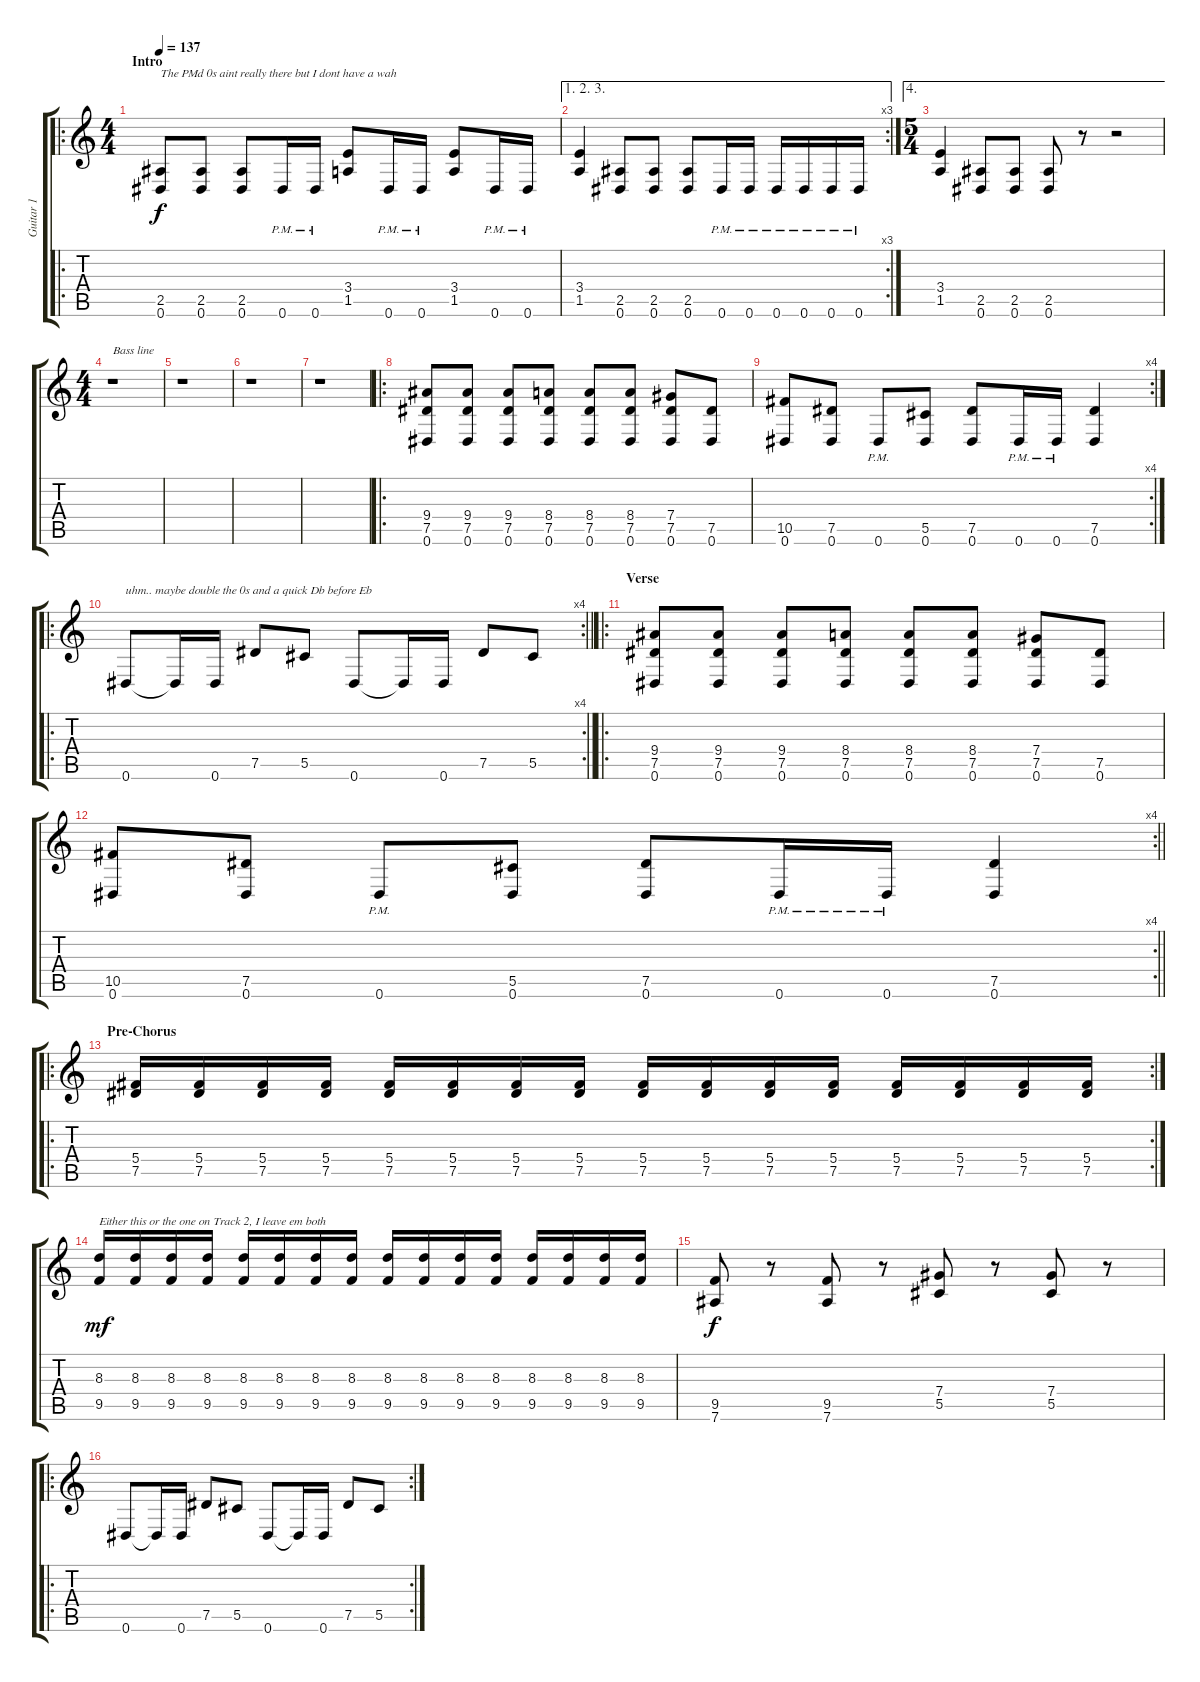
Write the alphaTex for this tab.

\track ("Guitar 1" "Guitar 1") {instrument distortionguitar}
\staff {score tabs}
\tuning (Eb4 Bb3 Gb3 Db3 Ab2 Eb2) {hide}
\ro
\ts (4 4)
\section ("" "Intro")
\tempo 137
\clef g2
\ks c
(2.5 0.6).8{txt "The PMd 0s aint really there but I dont have a wah" dy f instrument distortionguitar} (2.5 0.6).8 (2.5 0.6).8 0.6{pm}.16 0.6{pm}.16 (3.4 1.5).8 0.6{pm}.16 0.6{pm}.16 (3.4 1.5).8 0.6{pm}.16 0.6{pm}.16 |
\ae (1 2 3)
\rc 3
(3.4 1.5).4 (2.5 0.6).8 (2.5 0.6).8 (2.5 0.6).8 0.6{pm}.16 0.6{pm}.16 0.6{pm}.16 0.6{pm}.16 0.6{pm}.16 0.6{pm}.16 |
\ae 4
\ts (5 4)
(3.4 1.5).4 (2.5 0.6).8 (2.5 0.6).8 (2.5 0.6).8 r.8 r.2 |
\ts (4 4)
r.1{txt "Bass line"} |
r.1 |
r.1 |
r.1 |
\ro
(9.4 7.5 0.6).8 (9.4 7.5 0.6).8 (9.4 7.5 0.6).8 (8.4 7.5 0.6).8 (8.4 7.5 0.6).8 (8.4 7.5 0.6).8 (7.4 7.5 0.6).8 (7.5 0.6).8 |
\rc 4
(10.5 0.6).8 (7.5 0.6).8 0.6{pm}.8 (5.5 0.6).8 (7.5 0.6).8 0.6{pm}.16 0.6{pm}.16 (7.5 0.6).4 |
\ro
\rc 4
\barLineRight lightlight
0.6.8{txt "uhm.. maybe double the 0s and a quick Db before Eb"} 0.6{t}.16 0.6.16 7.5.8 5.5.8 0.6.8 0.6{t}.16 0.6.16 7.5.8 5.5.8 |
\ro
\section ("" "Verse")
(9.4 7.5 0.6).8 (9.4 7.5 0.6).8 (9.4 7.5 0.6).8 (8.4 7.5 0.6).8 (8.4 7.5 0.6).8 (8.4 7.5 0.6).8 (7.4 7.5 0.6).8 (7.5 0.6).8 |
\rc 4
\barLineRight lightlight
(10.5 0.6).8 (7.5 0.6).8 0.6{pm}.8 (5.5 0.6).8 (7.5 0.6).8 0.6{pm}.16 0.6{pm}.16 (7.5 0.6).4 |
\ro
\rc 2
\section ("" "Pre-Chorus")
(5.4 7.5).16 (5.4 7.5).16 (5.4 7.5).16 (5.4 7.5).16 (5.4 7.5).16 (5.4 7.5).16 (5.4 7.5).16 (5.4 7.5).16 (5.4 7.5).16 (5.4 7.5).16 (5.4 7.5).16 (5.4 7.5).16 (5.4 7.5).16 (5.4 7.5).16 (5.4 7.5).16 (5.4 7.5).16 |
(8.3 9.5).16{txt "Either this or the one on Track 2, I leave em both" dy mf} (8.3 9.5).16 (8.3 9.5).16 (8.3 9.5).16 (8.3 9.5).16 (8.3 9.5).16 (8.3 9.5).16 (8.3 9.5).16 (8.3 9.5).16 (8.3 9.5).16 (8.3 9.5).16 (8.3 9.5).16 (8.3 9.5).16 (8.3 9.5).16 (8.3 9.5).16 (8.3 9.5).16 |
(9.5 7.6).8{dy f} r.8 (9.5 7.6).8 r.8 (7.4 5.5).8 r.8 (7.4 5.5).8 r.8 |
\ro
\rc 2
0.6.8 0.6{t}.16 0.6.16 7.5.8 5.5.8 0.6.8 0.6{t}.16 0.6.16 7.5.8 5.5.8
